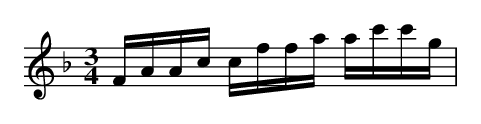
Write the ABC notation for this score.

X:1
M:3/4
L:1/16
K:F
FAAc cffa ac'c'g|
